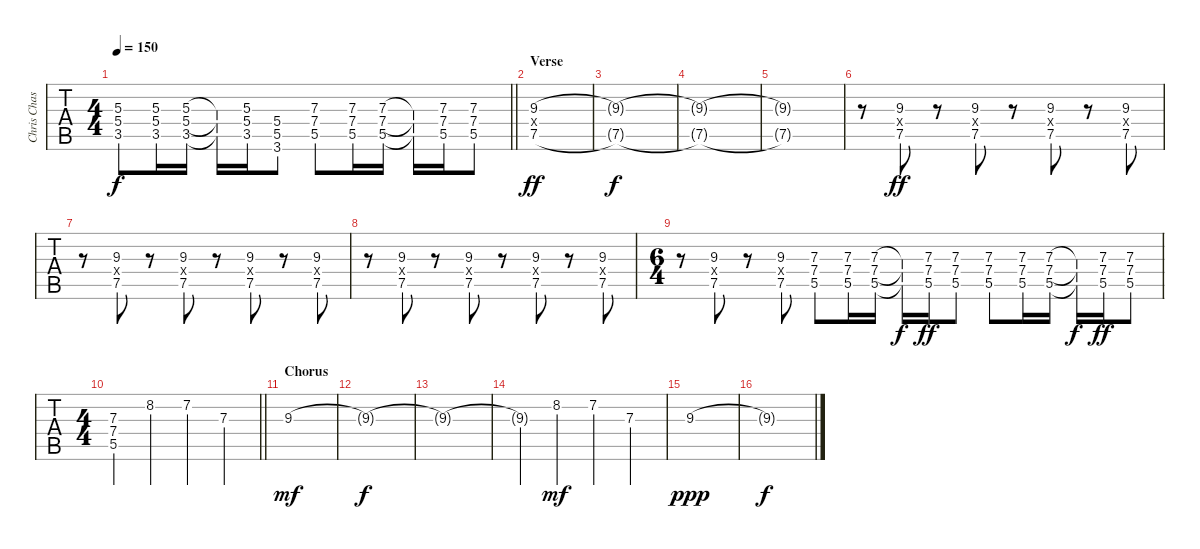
\track ("Chris Chasse - Guitar Two" "Chris Chas") {instrument distortionguitar}
\staff {tabs}
\tuning (Eb4 Bb3 Gb3 Db3 Ab2 Eb2) {hide}
\ts (4 4)
\tempo 150
\clef g2
\barLineRight lightlight
\ks c
(5.3 5.4 3.5).8{dy f} (5.3 5.4 3.5).16 (5.3 5.4 3.5).16 (5.3{t} 5.4{t} 3.5{t}).16 (5.3 5.4 3.5).16 (5.4 5.5 3.6).8 (7.3 7.4 5.5).8 (7.3 7.4 5.5).16 (7.3 7.4 5.5).16 (7.3{t} 7.4{t} 5.5{t}).16 (7.3 7.4 5.5).16 (7.3 7.4 5.5).8 |
\section ("" "Verse")
(9.3 7.4{x} 7.5).1{dy ff} |
(9.3{t} 7.5{t}).1{dy f} |
(9.3{t} 7.5{t}).1 |
(9.3{t} 7.5{t}).1 |
r.8 (9.3 7.4{x} 7.5).8{dy ff} r.8 (9.3 7.4{x} 7.5).8 r.8 (9.3 7.4{x} 7.5).8 r.8 (9.3 7.4{x} 7.5).8 |
r.8 (9.3 7.4{x} 7.5).8 r.8 (9.3 7.4{x} 7.5).8 r.8 (9.3 7.4{x} 7.5).8 r.8 (9.3 7.4{x} 7.5).8 |
r.8 (9.3 7.4{x} 7.5).8 r.8 (9.3 7.4{x} 7.5).8 r.8 (9.3 7.4{x} 7.5).8 r.8 (9.3 7.4{x} 7.5).8 |
\ts (6 4)
r.8 (9.3 7.4{x} 7.5).8 r.8 (9.3 7.4{x} 7.5).8 (7.3 7.4 5.5).8 (7.3 7.4 5.5).16 (7.3 7.4 5.5).16 (7.3{t} 7.4{t} 5.5{t}).16{dy f} (7.3 7.4 5.5).16{dy ff} (7.3 7.4 5.5).8 (7.3 7.4 5.5).8 (7.3 7.4 5.5).16 (7.3 7.4 5.5).16 (7.3{t} 7.4{t} 5.5{t}).16{dy f} (7.3 7.4 5.5).16{dy ff} (7.3 7.4 5.5).8 |
\ts (4 4)
\barLineRight lightlight
(7.3{st} 7.4{st} 5.5{st}).4 8.2.4 7.2.4 7.3.4 |
\section ("" "Chorus")
9.3.1{dy mf} |
9.3{t}.1{dy f} |
9.3{t}.1 |
9.3{t}.4 8.2.4{dy mf} 7.2.4 7.3.4 |
9.3.1{dy ppp} |
9.3{t}.1{dy f}
